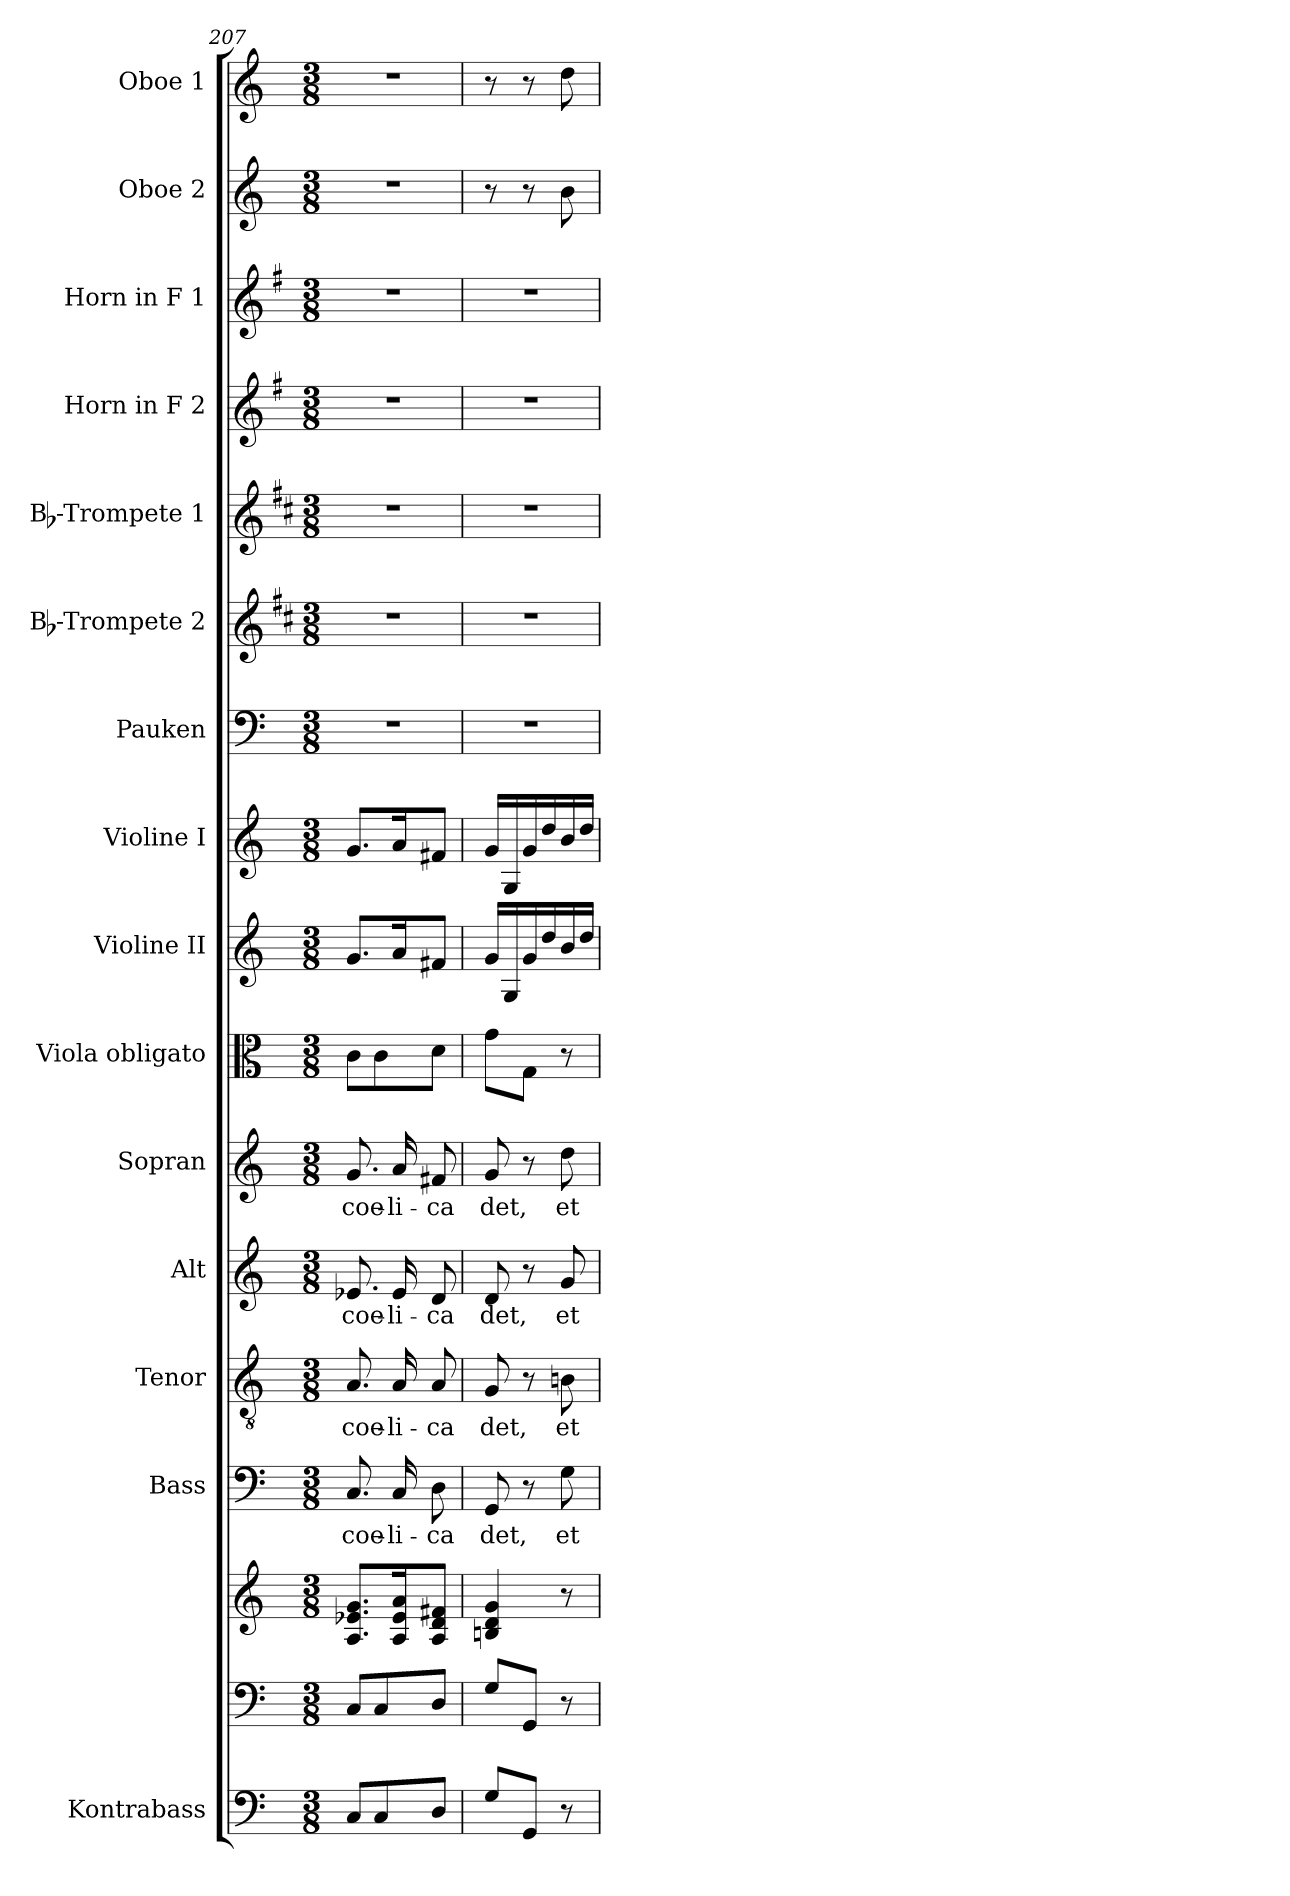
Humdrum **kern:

**kern	**kern	**kern	**kern	**text	**kern	**text	**kern	**text	**kern	**text	**kern	**kern	**kern	**kern	**kern	**kern	**kern	**kern	**kern	**kern
*part16	*part15	*part15	*part14	*part14	*part13	*part13	*part12	*part12	*part11	*part11	*part10	*part9	*part8	*part7	*part6	*part5	*part4	*part3	*part2	*part1
*staff17	*staff16	*staff15	*staff14	*staff14	*staff13	*staff13	*staff12	*staff12	*staff11	*staff11	*staff10	*staff9	*staff8	*staff7	*staff6	*staff5	*staff4	*staff3	*staff2	*staff1
*I"Kontrabass	*	*	*I"Bass	*	*I"Tenor	*	*I"Alt	*	*I"Sopran	*	*I"Viola obligato	*I"Violine II	*I"Violine I	*I"Pauken	*I"Bb-Trompete 2	*I"Bb-Trompete 1	*I"Horn in F 2	*I"Horn in F 1	*I"Oboe 2	*I"Oboe 1
*I'Kb.	*	*	*I'B.	*	*I'T.	*	*I'A.	*	*I'S.	*	*I'Vla.	*I'Vl. II	*I'Vl. I	*I'Pk.	*I'Bb Trp. 2	*I'Bb Trp. 1	*	*	*I'Ob. 2	*I'Ob. 1
*clefF4	*clefF4	*clefG2	*clefF4	*	*clefGv2	*	*clefG2	*	*clefG2	*	*clefC3	*clefG2	*clefG2	*clefF4	*clefG2	*clefG2	*clefG2	*clefG2	*clefG2	*clefG2
*ITrd7c12	*	*	*	*	*	*	*	*	*	*	*	*	*	*	*ITrd1c2	*ITrd1c2	*ITrd4c7	*ITrd4c7	*	*
*k[]	*k[]	*k[]	*k[]	*	*k[]	*	*k[]	*	*k[]	*	*k[]	*k[]	*k[]	*k[]	*k[]	*k[]	*k[]	*k[]	*k[]	*k[]
*C:	*C:	*C:	*C:	*	*C:	*	*C:	*	*C:	*	*C:	*C:	*C:	*C:	*C:	*C:	*C:	*C:	*C:	*C:
*M3/8	*M3/8	*M3/8	*M3/8	*	*M3/8	*	*M3/8	*	*M3/8	*	*M3/8	*M3/8	*M3/8	*M3/8	*M3/8	*M3/8	*M3/8	*M3/8	*M3/8	*M3/8
=207	=207	=207	=207	=207	=207	=207	=207	=207	=207	=207	=207	=207	=207	=207	=207	=207	=207	=207	=207	=207
!	!	!	!	!LO:LY:b	!	!LO:LY:b	!	!LO:LY:b	!	!LO:LY:b	!	!	!	!	!	!	!	!	!	!
8CC/L	8C/L	8.A/ 8.e-X/ 8.g/L	8.C/	coe-	8.A/	coe-	8.e-X/	coe-	8.g/	coe-	8c\L	8.g/L	8.g/L	4.r	4.r	4.r	4.r	4.r	4.r	4.r
8CC/	8C/	.	.	.	.	.	.	.	.	.	8c\	.	.	.	.	.	.	.	.	.
!	!	!	!	!LO:LY:b	!	!LO:LY:b	!	!LO:LY:b	!	!LO:LY:b	!	!	!	!	!	!	!	!	!	!
.	.	16A/ 16e-/ 16a/k	16C/	-li-	16A/	-li-	16e-/	-li-	16a/	-li-	.	16a/k	16a/k	.	.	.	.	.	.	.
!	!	!	!	!LO:LY:b	!	!LO:LY:b	!	!LO:LY:b	!	!LO:LY:b	!	!	!	!	!	!	!	!	!	!
8DD/J	8D/J	8A/ 8d/ 8f#X/J	8D\	-ca	8A/	-ca	8d/	-ca	8f#X/	-ca	8d\J	8f#X/J	8f#X/J	.	.	.	.	.	.	.
=208	=208	=208	=208	=208	=208	=208	=208	=208	=208	=208	=208	=208	=208	=208	=208	=208	=208	=208	=208	=208
!	!	!	!	!LO:LY:b	!	!LO:LY:b	!	!LO:LY:b	!	!LO:LY:b	!	!	!	!	!	!	!	!	!	!
8GG/L	8G/L	4Bn/ 4d/ 4g/	8GG/	det,	8G/	det,	8d/	det,	8g/	det,	8g\L	16g/LL	16g/LL	4.r	4.r	4.r	4.r	4.r	8r	8r
.	.	.	.	.	.	.	.	.	.	.	.	16G/	16G/	.	.	.	.	.	.	.
8GGG/J	8GG/J	.	8r	.	8r	.	8r	.	8r	.	8G\J	16g/	16g/	.	.	.	.	.	8r	8r
.	.	.	.	.	.	.	.	.	.	.	.	16dd/	16dd/	.	.	.	.	.	.	.
!	!	!	!	!LO:LY:b	!	!LO:LY:b	!	!LO:LY:b	!	!LO:LY:b	!	!	!	!	!	!	!	!	!	!
8r	8r	8r	8G\	et	8Bn\	et	8g/	et	8dd\	et	8r	16b/	16b/	.	.	.	.	.	8b\	8dd\
.	.	.	.	.	.	.	.	.	.	.	.	16dd/JJ	16dd/JJ	.	.	.	.	.	.	.
=	=	=	=	=	=	=	=	=	=	=	=	=	=	=	=	=	=	=	=	=
*-	*-	*-	*-	*-	*-	*-	*-	*-	*-	*-	*-	*-	*-	*-	*-	*-	*-	*-	*-	*-
